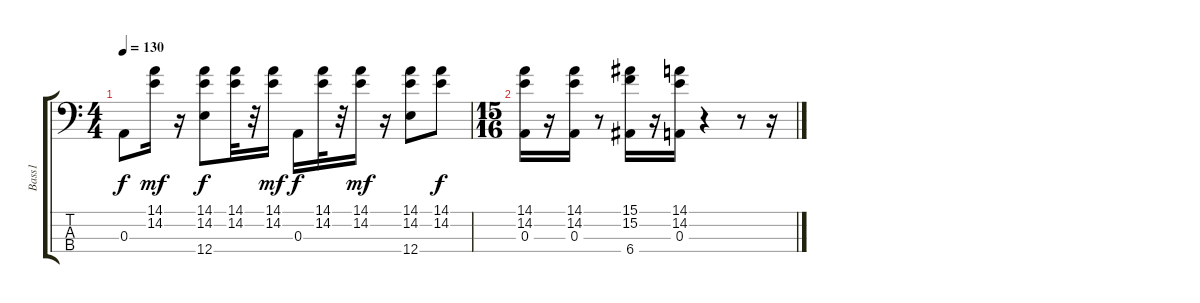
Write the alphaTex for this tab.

\track ("Bass1" "Bass1") {instrument electricbassfinger}
\staff {score tabs}
\tuning (G2 D2 A1 E1) {hide}
\ts (4 4)
\tempo 130
\clef f4
\ks c
0.3.8{dy f} (14.1 14.2).16{dy mf} r.16 (14.1 14.2 12.4).8{dy f} (14.1 14.2).32 r.32 (14.1 14.2).16{dy mf} 0.3.16{dy f} (14.1 14.2).32 r.32 (14.1 14.2).16{dy mf} r.16 (14.1 14.2 12.4).8 (14.1 14.2).8{dy f} |
\ts (15 16)
(14.1 14.2 0.3).16 r.16 (14.1 14.2 0.3).16 r.8 (15.1 15.2 6.4).16 r.16 (14.1 14.2 0.3).16 r.4 r.8 r.16
